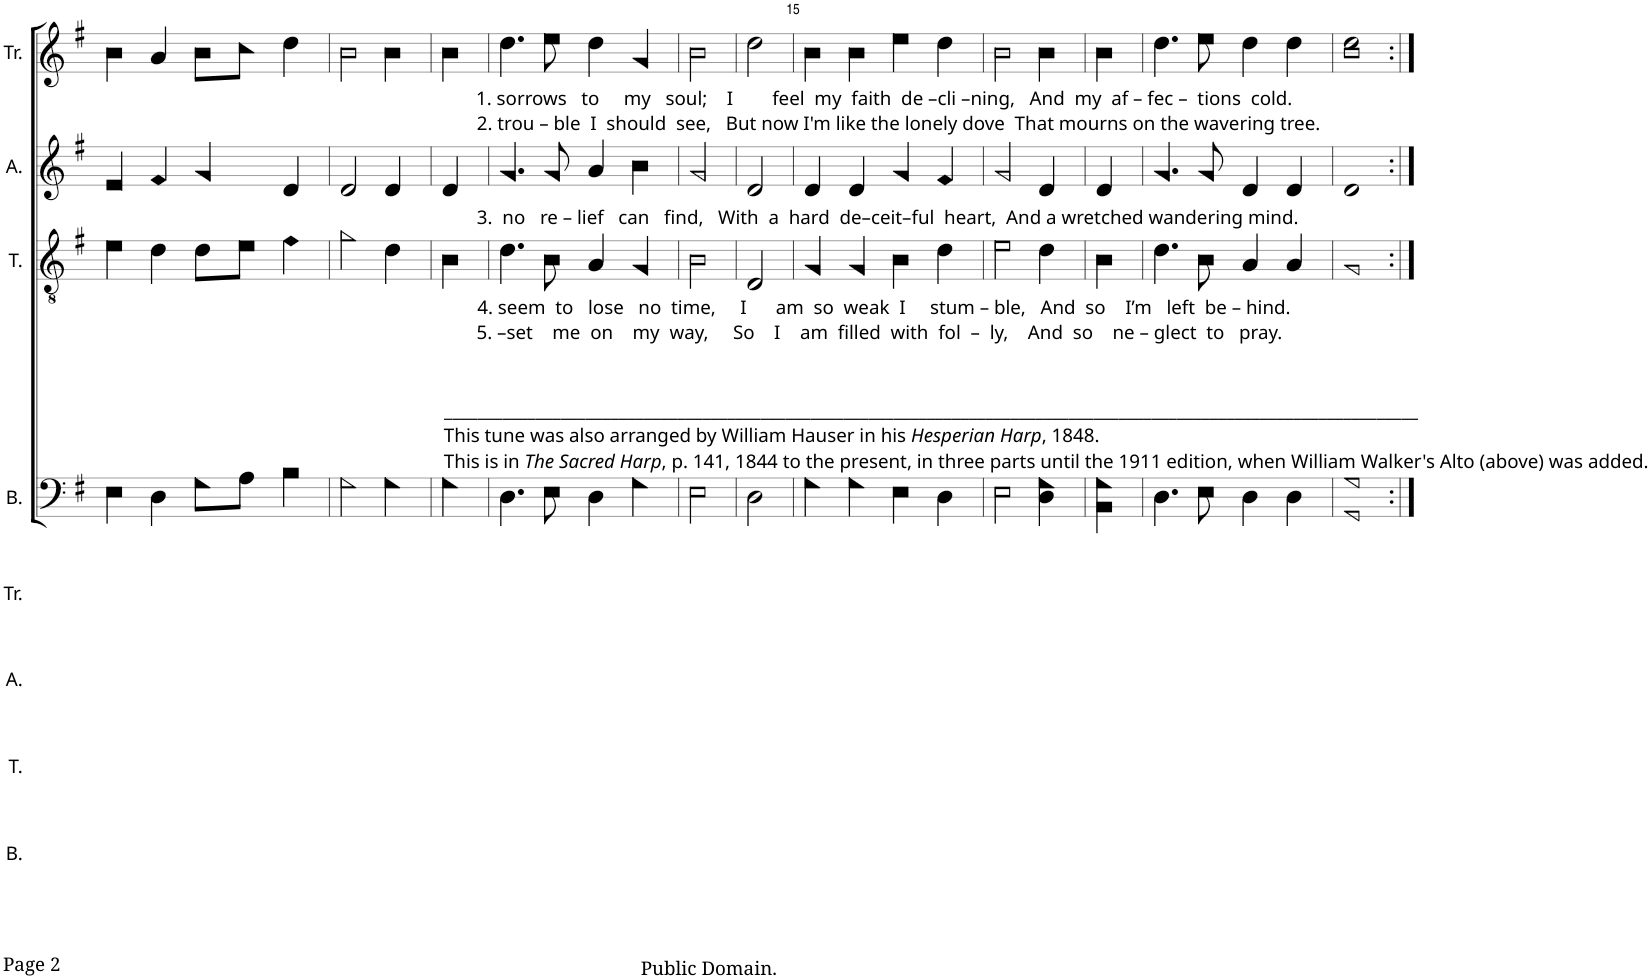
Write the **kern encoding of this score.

**kern	**kern	**kern	**kern
*part4	*part3	*part2	*part1
*staff4	*staff3	*staff2	*staff1
*I"B.	*I"T.	*I"A.	*I"Tr.
*I'B.	*I'T.	*I'A.	*I'Tr.
!!LO:PB:g=z
*clefF4	*clefGv2	*clefG2	*clefG2
*k[f#]	*k[f#]	*k[f#]	*k[f#]
*M4/4	*M4/4	*M4/4	*M4/4
*met(c)	*met(c)	*met(c)	*met(c)
=11	=11	=11	=11
4E!\	4e!\	4e!/	4b!\
4D!\	4d!\	4f#!/	4a!/
8G!\L	8d!\L	4g!/	8b!\L
8A!\J	8e!\J	.	8cc!\J
4B!\	4f#!\	4d!/	4dd!\
=12	=12	=12	=12
2G!\	2g!\	2d!/	2b!\
4G!\	4d!\	4d!/	4b!\
4G!\	4B!\	4d!/	4b!\
=13	=13	=13	=13
!	!	!	!LO:TX:b:t=1. sorrows   to     my   soul;    I        feel  my  faith  de –cli –ning,   And  my  af – fec –  tions  cold.
!	!	!	!LO:TX:b:t=2. trou – ble  I  should  see,   But now I'm like the lonely dove  That mourns on the wavering tree.
!	!	!LO:TX:b:t=3.  no   re – lief   can   find,   With  a  hard  de–ceit–ful  heart,  And a wretched wandering mind.	!
!	!LO:TX:b:t=4. seem  to   lose   no  time,     I      am  so  weak  I     stum – ble,   And  so    I’m   left  be – hind.	!	!
!	!LO:TX:b:t=5. –set    me  on    my  way,     So    I    am  filled  with  fol  –  ly,    And  so    ne – glect  to   pray.	!	!
!	!LO:TX:b:t=_____________________________________________________________________________________________________________________	!	!
!	!LO:TX:b:t=This tune was also arranged by William Hauser in his	!	!
!	!LO:TX:b:i:t=Hesperian Harp	!	!
!	!LO:TX:b:t=, 1848.	!	!
!	!LO:TX:b:t=This is in	!	!
!	!LO:TX:b:i:t=The Sacred Harp	!	!
!	!LO:TX:b:t=, p. 141, 1844 to the present, in three parts until the 1911 edition, when William Walker's Alto (above) was added.	!	!
4.D!\	4.d!\	4.g!/	4.dd!\
8E!\	8B!\	8g!/	8ee!\
4D!\	4A!/	4a!/	4dd!\
4G!\	4G!/	4b!\	4g!/
=14	=14	=14	=14
2E!\	2B!\	2g!/	2b!\
2D!\	2D!/	2d!/	2dd!\
=15	=15	=15	=15
4G!\	4G!/	4d!/	4b!\
4G!\	4G!/	4d!/	4b!\
4E!\	4B!\	4g!/	4ee!\
4D!\	4d!\	4f#!/	4dd!\
=16	=16	=16	=16
2E!\	2e!\	2g!/	2b!\
4D!\ 4G!\	4d!\	4d!/	4b!\
4BB!\ 4G!\	4B!\	4d!/	4b!\
=17	=17	=17	=17
4.D!\	4.d!\	4.g!/	4.dd!\
8E!\	8B!\	8g!/	8ee!\
4D!\	4A!/	4d!/	4dd!\
4D!\	4A!/	4d!/	4dd!\
=18	=18	=18	=18
1GG! 1G!	1G!	1d!	1b! 1dd!
=:|!	=:|!	=:|!	=:|!
*-	*-	*-	*-
